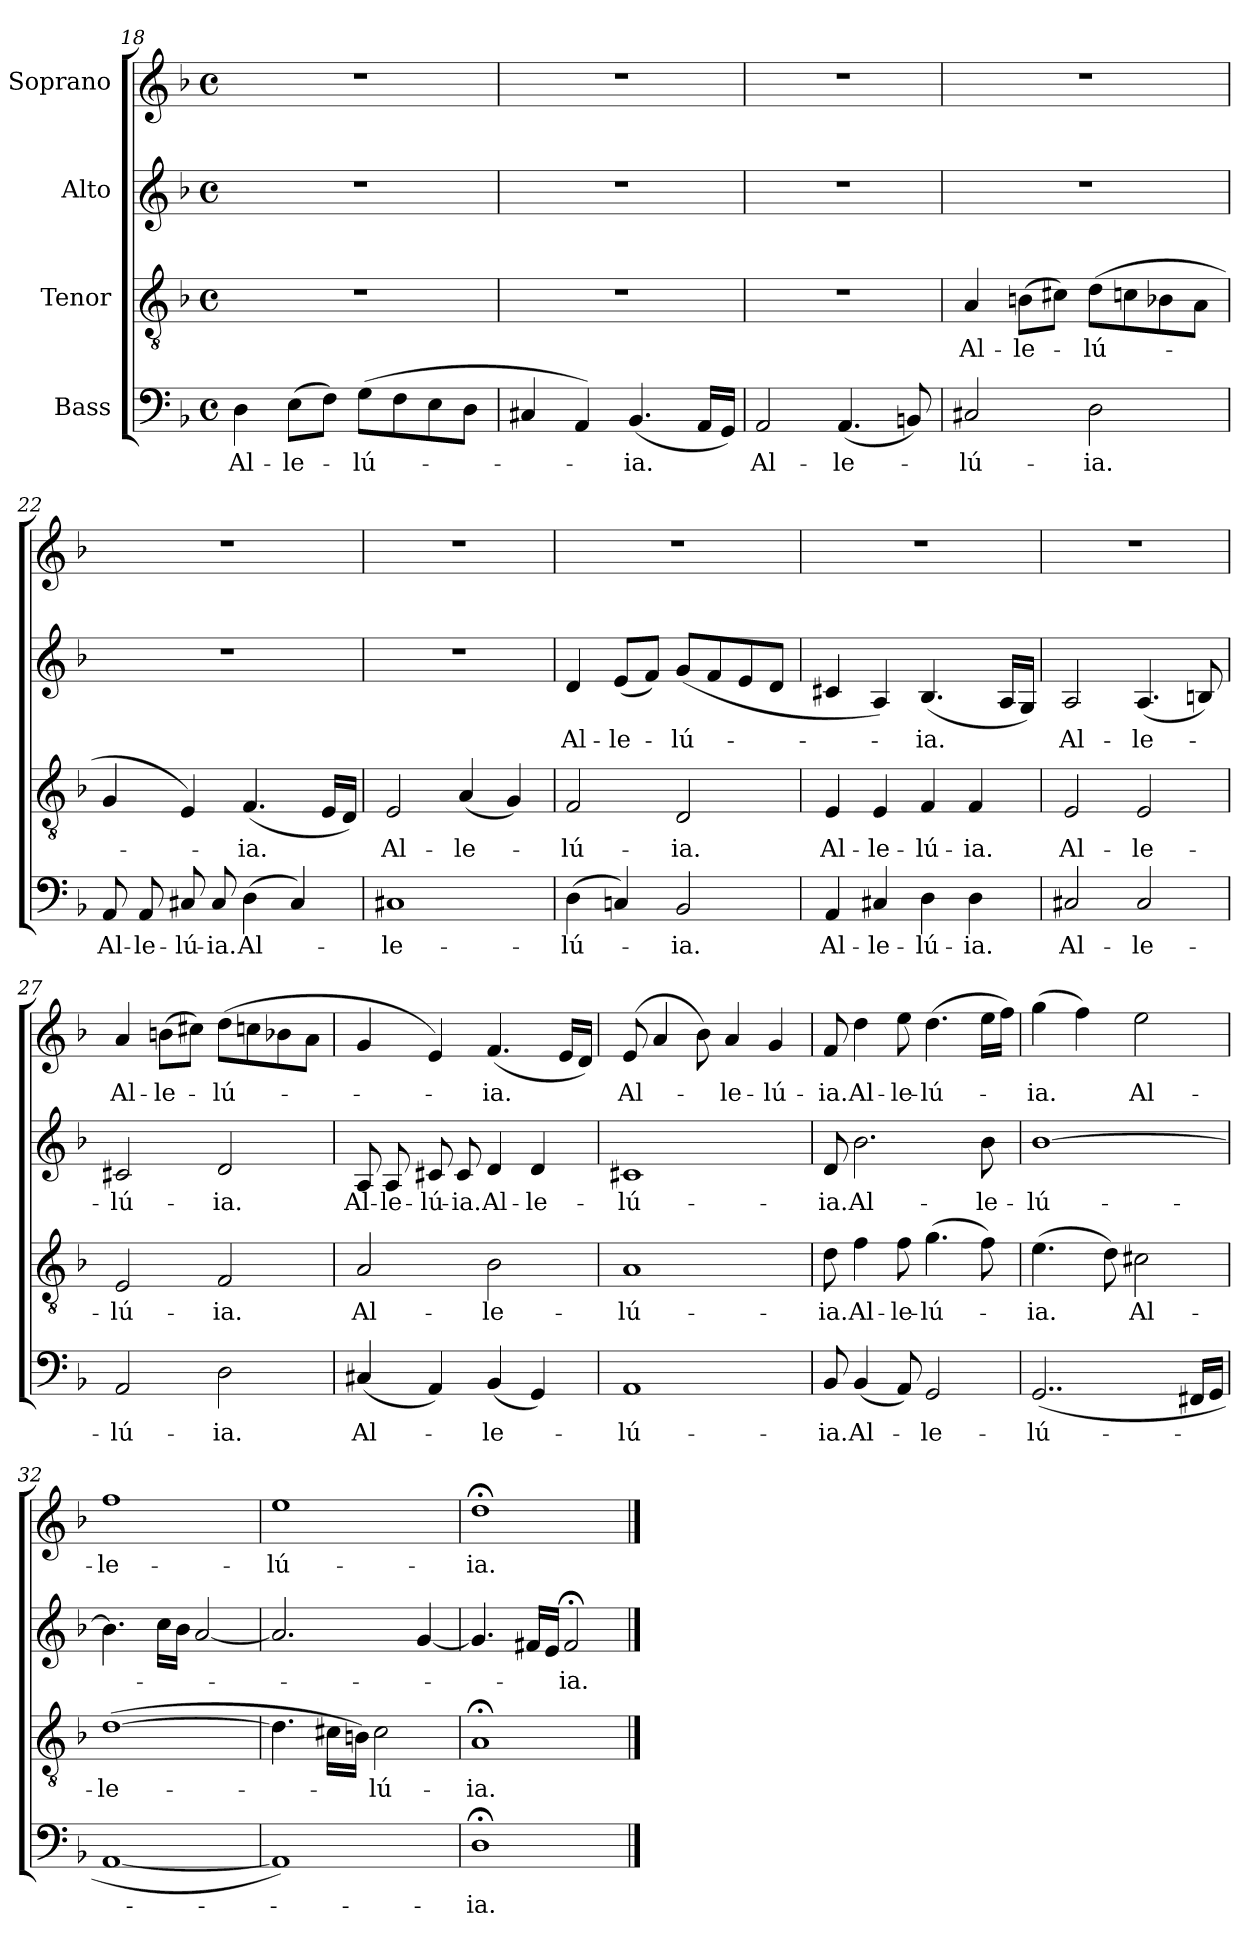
**kern	**text	**kern	**text	**kern	**text	**kern	**text
*part4	*part4	*part3	*part3	*part2	*part2	*part1	*part1
*staff4	*staff4	*staff3	*staff3	*staff2	*staff2	*staff1	*staff1
*I"Bass	*	*I"Tenor	*	*I"Alto	*	*I"Soprano	*
*clefF4	*	*clefGv2	*	*clefG2	*	*clefG2	*
*k[b-]	*	*k[b-]	*	*k[b-]	*	*k[b-]	*
*F:	*	*F:	*	*F:	*	*F:	*
*M4/4	*	*M4/4	*	*M4/4	*	*M4/4	*
*met(c)	*	*met(c)	*	*met(c)	*	*met(c)	*
=18	=18	=18	=18	=18	=18	=18	=18
4D\	Al-	1r	.	1r	.	1r	.
(8E\L	-le-	.	.	.	.	.	.
8F\J)	.	.	.	.	.	.	.
(8G\L	-lú-	.	.	.	.	.	.
8F\	.	.	.	.	.	.	.
8E\	.	.	.	.	.	.	.
8D\J	.	.	.	.	.	.	.
=19	=19	=19	=19	=19	=19	=19	=19
4C#X/	.	1r	.	1r	.	1r	.
4AA/)	.	.	.	.	.	.	.
(4.BB-/	-ia.	.	.	.	.	.	.
16AA/LL	.	.	.	.	.	.	.
16GG/JJ)	.	.	.	.	.	.	.
=20	=20	=20	=20	=20	=20	=20	=20
2AA/	Al-	1r	.	1r	.	1r	.
(4.AA/	-le-	.	.	.	.	.	.
8BBn/)	.	.	.	.	.	.	.
=21	=21	=21	=21	=21	=21	=21	=21
2C#X/	-lú-	4A/	Al-	1r	.	1r	.
.	.	(8Bn\L	-le-	.	.	.	.
.	.	8c#X\J)	.	.	.	.	.
2D\	-ia.	(8d\L	-lú-	.	.	.	.
.	.	8cn\	.	.	.	.	.
.	.	8B-X\	.	.	.	.	.
.	.	8A\J	.	.	.	.	.
!!LO:LB:g=z
=22	=22	=22	=22	=22	=22	=22	=22
8AA/	Al-	4G/	.	1r	.	1r	.
8AA/	-le-	.	.	.	.	.	.
8C#X/	-lú-	4E/)	.	.	.	.	.
8C#/	-ia.	.	.	.	.	.	.
(4D\	Al-	(4.F/	-ia.	.	.	.	.
4C#/)	.	.	.	.	.	.	.
.	.	16E/LL	.	.	.	.	.
.	.	16D/JJ)	.	.	.	.	.
=23	=23	=23	=23	=23	=23	=23	=23
1C#X	-le-	2E/	Al-	1r	.	1r	.
.	.	(4A/	-le-	.	.	.	.
.	.	4G/)	.	.	.	.	.
=24	=24	=24	=24	=24	=24	=24	=24
(4D\	-lú-	2F/	-lú-	4d/	Al-	1r	.
4Cn/)	.	.	.	(8e/L	-le-	.	.
.	.	.	.	8f/J)	.	.	.
2BB-/	-ia.	2D/	-ia.	(8g/L	-lú-	.	.
.	.	.	.	8f/	.	.	.
.	.	.	.	8e/	.	.	.
.	.	.	.	8d/J	.	.	.
=25	=25	=25	=25	=25	=25	=25	=25
4AA/	Al-	4E/	Al-	4c#X/	.	1r	.
4C#X/	-le-	4E/	-le-	4A/)	.	.	.
4D\	-lú-	4F/	-lú-	(4.B-/	-ia.	.	.
4D\	-ia.	4F/	-ia.	.	.	.	.
.	.	.	.	16A/LL	.	.	.
.	.	.	.	16G/JJ)	.	.	.
=26	=26	=26	=26	=26	=26	=26	=26
2C#X/	Al-	2E/	Al-	2A/	Al-	1r	.
2C#/	-le-	2E/	-le-	(4.A/	-le-	.	.
.	.	.	.	8Bn/)	.	.	.
=27	=27	=27	=27	=27	=27	=27	=27
2AA/	-lú-	2E/	-lú-	2c#X/	-lú-	4a/	Al-
.	.	.	.	.	.	(8bn\L	-le-
.	.	.	.	.	.	8cc#X\J)	.
2D\	-ia.	2F/	-ia.	2d/	-ia.	(8dd\L	-lú-
.	.	.	.	.	.	8ccn\	.
.	.	.	.	.	.	8b-X\	.
.	.	.	.	.	.	8a\J	.
!!LO:LB:g=z
=28	=28	=28	=28	=28	=28	=28	=28
(4C#X/	Al-	2A/	Al-	8A/	Al-	4g/	.
.	.	.	.	8A/	-le-	.	.
4AA/)	.	.	.	8c#X/	-lú-	4e/)	.
.	.	.	.	8c#/	-ia.	.	.
(4BB-/	-le-	2B-\	-le-	4d/	Al-	(4.f/	-ia.
4GG/)	.	.	.	4d/	-le-	.	.
.	.	.	.	.	.	16e/LL	.
.	.	.	.	.	.	16d/JJ)	.
=29	=29	=29	=29	=29	=29	=29	=29
1AA	-lú-	1A	-lú-	1c#X	-lú-	(8e/	Al-
.	.	.	.	.	.	4a/	.
.	.	.	.	.	.	8b-\)	.
.	.	.	.	.	.	4a/	-le-
.	.	.	.	.	.	4g/	-lú-
=30	=30	=30	=30	=30	=30	=30	=30
8BB-/	-ia.	8d\	-ia.	8d/	-ia.	8f/	-ia.
(4BB-/	Al-	4f\	Al-	2.b-\	Al-	4dd\	Al-
8AA/)	.	8f\	-le-	.	.	8ee\	-le-
2GG/	-le-	(4.g\	-lú-	.	.	(4.dd\	-lú-
.	.	8f\)	.	8b-\	-le-	16ee\LL	.
.	.	.	.	.	.	16ff\JJ)	.
=31	=31	=31	=31	=31	=31	=31	=31
(2..GG/	-lú-	(4.e\	-ia.	[1b-	-lú-	(4gg\	-ia.
.	.	.	.	.	.	4ff\)	.
.	.	8d\)	.	.	.	.	.
.	.	2c#X\	Al-	.	.	2ee\	Al-
16FF#X/LL	.	.	.	.	.	.	.
16GG/JJ	.	.	.	.	.	.	.
=32	=32	=32	=32	=32	=32	=32	=32
[1AA	.	([1d	-le-	4.b-\]	.	1ff	-le-
.	.	.	.	16cc\LL	.	.	.
.	.	.	.	16b-\JJ	.	.	.
.	.	.	.	[2a/	.	.	.
=33	=33	=33	=33	=33	=33	=33	=33
1AA])	.	4.d\]	.	2.a/]	.	1ee	-lú-
.	.	16c#X\LL	.	.	.	.	.
.	.	16Bn\JJ)	.	.	.	.	.
.	.	2c#\	-lú-	.	.	.	.
.	.	.	.	[4g/	.	.	.
=34	=34	=34	=34	=34	=34	=34	=34
1D;<	-ia.	1A;<	-ia.	4.g/]	.	1dd;<	-ia.
.	.	.	.	16f#X/LL	.	.	.
.	.	.	.	16e/JJ	.	.	.
.	.	.	.	2f#;</	-ia.	.	.
==	==	==	==	==	==	==	==
*-	*-	*-	*-	*-	*-	*-	*-
